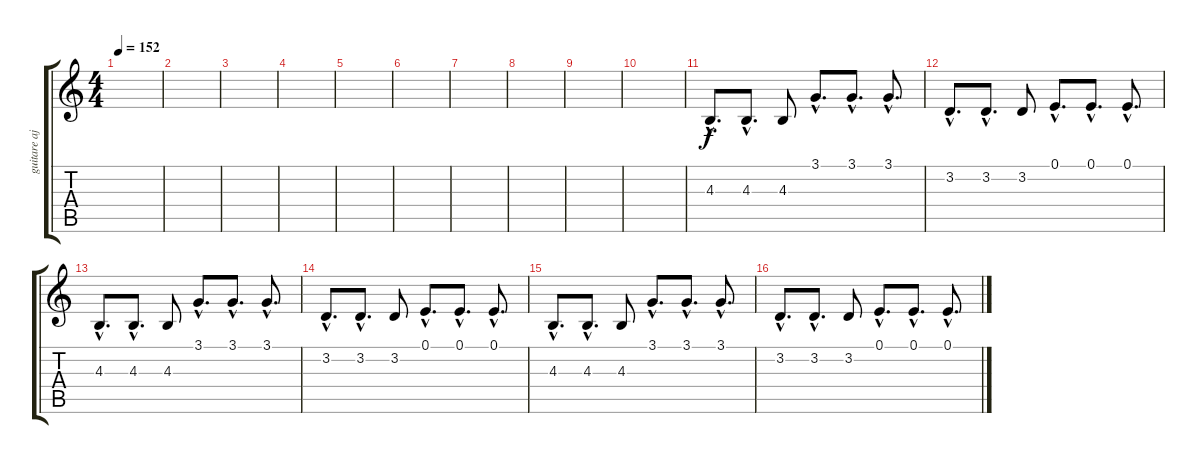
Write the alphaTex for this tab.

\track ("guitare ajoutée" "guitare aj") {instrument pad6metallic}
\staff {score tabs}
\tuning (E4 B3 G3 D3 A2 E2) {hide}
\ts (4 4)
\tempo 152
\clef g2
\ks c
|
|
|
|
|
|
|
|
|
|
4.3{hac}.8{d instrument overdrivenguitar} 4.3{hac}.8{d} 4.3.8 3.1{hac}.8{d} 3.1{hac}.8{d} 3.1{hac}.8{d} |
3.2{hac}.8{d} 3.2{hac}.8{d} 3.2.8 0.1{hac}.8{d} 0.1{hac}.8{d} 0.1{hac}.8{d} |
4.3{hac}.8{d} 4.3{hac}.8{d} 4.3.8 3.1{hac}.8{d} 3.1{hac}.8{d} 3.1{hac}.8{d} |
3.2{hac}.8{d} 3.2{hac}.8{d} 3.2.8 0.1{hac}.8{d} 0.1{hac}.8{d} 0.1{hac}.8{d} |
4.3{hac}.8{d} 4.3{hac}.8{d} 4.3.8 3.1{hac}.8{d} 3.1{hac}.8{d} 3.1{hac}.8{d} |
3.2{hac}.8{d} 3.2{hac}.8{d} 3.2.8 0.1{hac}.8{d} 0.1{hac}.8{d} 0.1{hac}.8{d}
